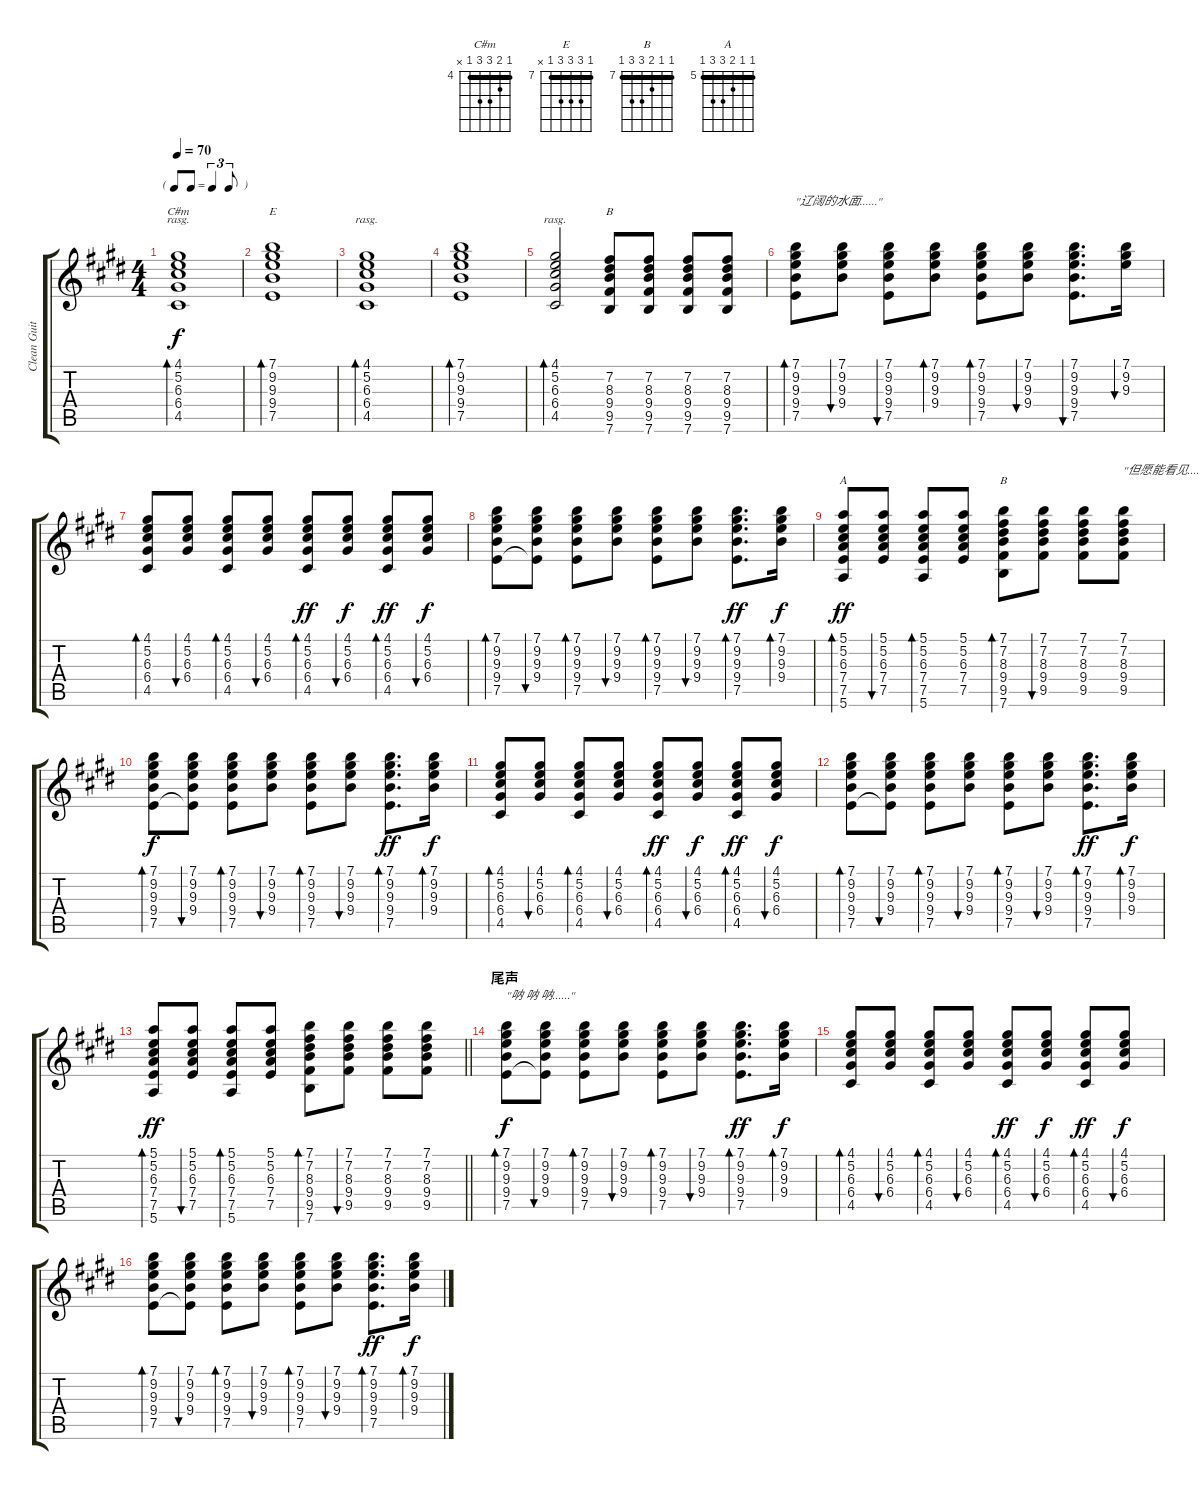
\track ("Clean Guitar 2" "Clean Guit") {instrument electricguitarclean}
\staff {score tabs}
\tuning (E4 B3 G3 D3 A2 E2) {hide}
\chord ("C#m" 4 5 6 6 4 x) {firstfret 4 barre 4}
\chord ("E" 7 9 9 9 7 x) {firstfret 7 barre 7}
\chord ("B" x 7 8 9 9 7) {firstfret 7 barre 7}
\chord ("A" 5 5 6 7 7 5) {firstfret 5 barre 5}
\chord ("B" 7 7 8 9 9 7) {firstfret 7 barre 7}
\ts (4 4)
\tf triplet8th
\tempo 70
\clef g2
\ks e
(4.1 5.2 6.3 6.4 4.5).1{bd 240 ch "C#m" rasg ii dy f} |
(7.1 9.2 9.3 9.4 7.5).1{bd 240 ch "E"} |
(4.1 5.2 6.3 6.4 4.5).1{bd 240 rasg ii} |
(7.1 9.2 9.3 9.4 7.5).1{bd 240} |
(4.1 5.2 6.3 6.4 4.5).2{bd 240 rasg ii} (7.2 8.3 9.4 9.5 7.6).8{ch "B"} (7.2 8.3 9.4 9.5 7.6).8 (7.2 8.3 9.4 9.5 7.6).8 (7.2 8.3 9.4 9.5 7.6).8 |
(7.1 9.2 9.3 9.4 7.5).8{bd 120 txt "\"辽阔的水面......\""} (7.1 9.2 9.3 9.4).8{bu 60} (7.1 9.2 9.3 9.4 7.5).8{bu 120} (7.1 9.2 9.3 9.4).8{bd 60} (7.1 9.2 9.3 9.4 7.5).8{bd 60} (7.1 9.2 9.3 9.4).8{bu 60} (7.1 9.2 9.3 9.4 7.5).8{d bu 120} (7.1 9.2 9.3).16{bu 60} |
(4.1 5.2 6.3 6.4 4.5).8{bd 60} (4.1 5.2 6.3 6.4).8{bu 60} (4.1 5.2 6.3 6.4 4.5).8{bd 60} (4.1 5.2 6.3 6.4).8{bu 60} (4.1 5.2 6.3 6.4 4.5).8{bd 30 dy ff} (4.1 5.2 6.3 6.4).8{bu 120 dy f} (4.1 5.2 6.3 6.4 4.5).8{bd 30 dy ff} (4.1 5.2 6.3 6.4).8{bu 120 dy f} |
(7.1 9.2 9.3 9.4 7.5).8{bd 120} (7.1 9.2 9.3 9.4 7.5{t}).8{bu 120} (7.1 9.2 9.3 9.4 7.5).8{bd 60} (7.1 9.2 9.3 9.4).8{bu 120} (7.1 9.2 9.3 9.4 7.5).8{bd 60} (7.1 9.2 9.3 9.4).8{bu 120} (7.1 9.2 9.3 9.4 7.5).8{d bd 60 dy ff} (7.1 9.2 9.3 9.4).16{bd 60 dy f} |
(5.1 5.2 6.3 7.4 7.5 5.6).8{bd 60 ch "A" dy ff} (5.1 5.2 6.3 7.4 7.5).8{bu 60} (5.1 5.2 6.3 7.4 7.5 5.6).8{bd 60} (5.1 5.2 6.3 7.4 7.5).8 (7.1 7.2 8.3 9.4 9.5 7.6).8{bd 60 ch "B"} (7.1 7.2 8.3 9.4 9.5).8{bu 60} (7.1 7.2 8.3 9.4 9.5).8 (7.1 7.2 8.3 9.4 9.5).8{txt "\"但愿能看见......\""} |
(7.1 9.2 9.3 9.4 7.5).8{bd 120 dy f} (7.1 9.2 9.3 9.4 7.5{t}).8{bu 120} (7.1 9.2 9.3 9.4 7.5).8{bd 60} (7.1 9.2 9.3 9.4).8{bu 120} (7.1 9.2 9.3 9.4 7.5).8{bd 60} (7.1 9.2 9.3 9.4).8{bu 120} (7.1 9.2 9.3 9.4 7.5).8{d bd 60 dy ff} (7.1 9.2 9.3 9.4).16{bd 60 dy f} |
(4.1 5.2 6.3 6.4 4.5).8{bd 60} (4.1 5.2 6.3 6.4).8{bu 60} (4.1 5.2 6.3 6.4 4.5).8{bd 60} (4.1 5.2 6.3 6.4).8{bu 60} (4.1 5.2 6.3 6.4 4.5).8{bd 30 dy ff} (4.1 5.2 6.3 6.4).8{bu 120 dy f} (4.1 5.2 6.3 6.4 4.5).8{bd 30 dy ff} (4.1 5.2 6.3 6.4).8{bu 120 dy f} |
(7.1 9.2 9.3 9.4 7.5).8{bd 120} (7.1 9.2 9.3 9.4 7.5{t}).8{bu 120} (7.1 9.2 9.3 9.4 7.5).8{bd 60} (7.1 9.2 9.3 9.4).8{bu 120} (7.1 9.2 9.3 9.4 7.5).8{bd 60} (7.1 9.2 9.3 9.4).8{bu 120} (7.1 9.2 9.3 9.4 7.5).8{d bd 60 dy ff} (7.1 9.2 9.3 9.4).16{bd 60 dy f} |
\barLineRight lightlight
(5.1 5.2 6.3 7.4 7.5 5.6).8{bd 60 dy ff} (5.1 5.2 6.3 7.4 7.5).8{bu 60} (5.1 5.2 6.3 7.4 7.5 5.6).8{bd 60} (5.1 5.2 6.3 7.4 7.5).8 (7.1 7.2 8.3 9.4 9.5 7.6).8{bd 60} (7.1 7.2 8.3 9.4 9.5).8{bu 60} (7.1 7.2 8.3 9.4 9.5).8 (7.1 7.2 8.3 9.4 9.5).8 |
\section ("" "尾声")
(7.1 9.2 9.3 9.4 7.5).8{bd 120 txt "\"呐 呐 呐......\"" dy f} (7.1 9.2 9.3 9.4 7.5{t}).8{bu 120} (7.1 9.2 9.3 9.4 7.5).8{bd 60} (7.1 9.2 9.3 9.4).8{bu 120} (7.1 9.2 9.3 9.4 7.5).8{bd 60} (7.1 9.2 9.3 9.4).8{bu 120} (7.1 9.2 9.3 9.4 7.5).8{d bd 60 dy ff} (7.1 9.2 9.3 9.4).16{bd 60 dy f} |
(4.1 5.2 6.3 6.4 4.5).8{bd 60} (4.1 5.2 6.3 6.4).8{bu 60} (4.1 5.2 6.3 6.4 4.5).8{bd 60} (4.1 5.2 6.3 6.4).8{bu 60} (4.1 5.2 6.3 6.4 4.5).8{bd 30 dy ff} (4.1 5.2 6.3 6.4).8{bu 120 dy f} (4.1 5.2 6.3 6.4 4.5).8{bd 30 dy ff} (4.1 5.2 6.3 6.4).8{bu 120 dy f} |
(7.1 9.2 9.3 9.4 7.5).8{bd 120} (7.1 9.2 9.3 9.4 7.5{t}).8{bu 120} (7.1 9.2 9.3 9.4 7.5).8{bd 60} (7.1 9.2 9.3 9.4).8{bu 120} (7.1 9.2 9.3 9.4 7.5).8{bd 60} (7.1 9.2 9.3 9.4).8{bu 120} (7.1 9.2 9.3 9.4 7.5).8{d bd 60 dy ff} (7.1 9.2 9.3 9.4).16{bd 60 dy f}
